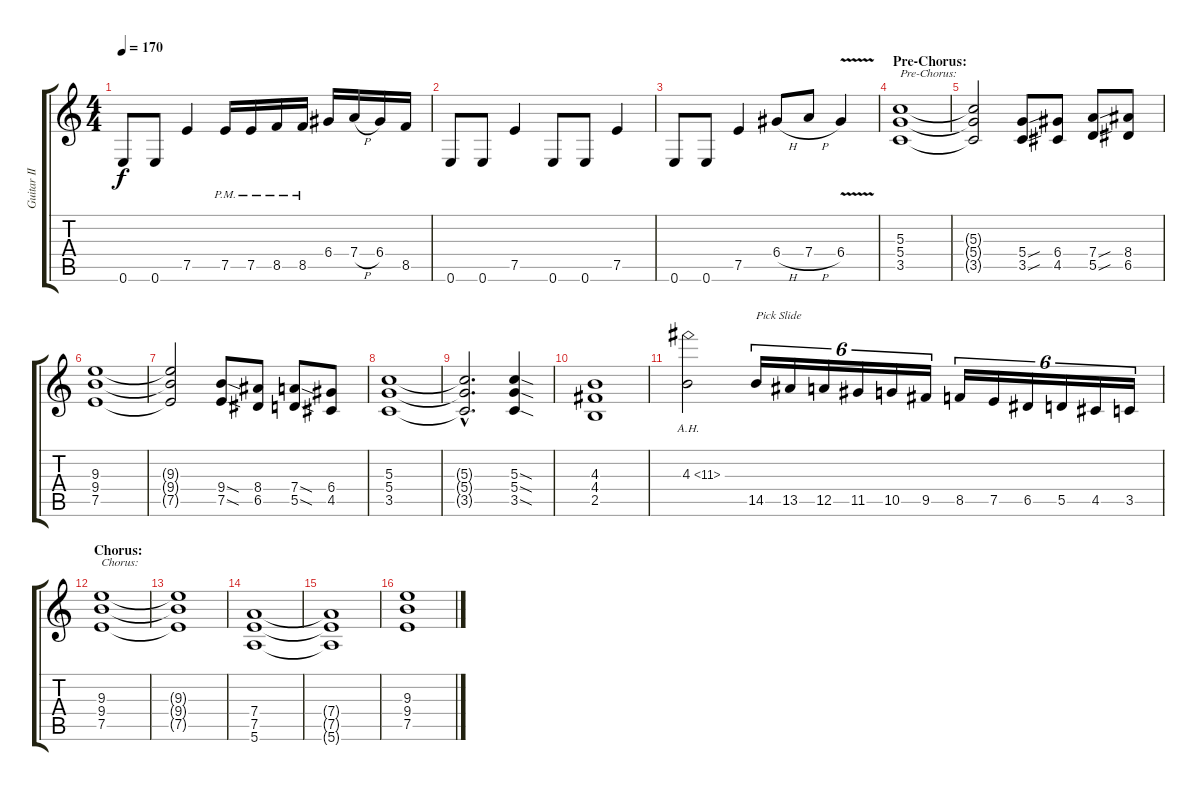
\track ("Guitar II" "Guitar II") {instrument distortionguitar}
\staff {score tabs}
\tuning (E4 B3 G3 D3 A2 E2) {hide}
\ts (4 4)
\tempo 170
\clef g2
\ks c
0.6.8{dy f} 0.6.8 7.5.4 7.5{pm}.16 7.5{pm}.16 8.5{pm}.16 8.5{pm}.16 6.4.16 7.4{h}.16 6.4.16 8.5.16 |
0.6.8 0.6.8 7.5.4 0.6.8 0.6.8 7.5.4 |
0.6.8 0.6.8 7.5.4 6.4{h}.8 7.4{h}.8 6.4{v}.4 |
\section ("" "Pre-Chorus:")
(5.3 5.4 3.5).1{txt "Pre-Chorus:"} |
(5.3{t} 5.4{t} 3.5{t}).2 (5.4{sou} 3.5{sou}).8 (6.4 4.5).8 (7.4{sou} 5.5{sou}).8 (8.4 6.5).8 |
(9.3 9.4 7.5).1 |
(9.3{t} 9.4{t} 7.5{t}).2 (9.4{sod} 7.5{sod}).8 (8.4 6.5).8 (7.4{sod} 5.5{sod}).8 (6.4 4.5).8 |
(5.3 5.4 3.5).1 |
(5.3{hac t} 5.4{hac t} 3.5{hac t}).2{d} (5.3{sod} 5.4{sod} 3.5{sod}).4 |
(4.3 4.4 2.5).1 |
4.3{ah 7}.2 14.5.16{tu (6 4) txt "Pick Slide" instrument guitarfretnoise} 13.5.16{tu (6 4)} 12.5.16{tu (6 4)} 11.5.16{tu (6 4)} 10.5.16{tu (6 4)} 9.5.16{tu (6 4)} 8.5.16{tu (6 4)} 7.5.16{tu (6 4)} 6.5.16{tu (6 4)} 5.5.16{tu (6 4)} 4.5.16{tu (6 4)} 3.5.16{tu (6 4)} |
\section ("" "Chorus:")
(9.3 9.4 7.5).1{txt "Chorus:" instrument distortionguitar} |
(9.3{t} 9.4{t} 7.5{t}).1 |
(7.4 7.5 5.6).1 |
(7.4{t} 7.5{t} 5.6{t}).1 |
(9.3 9.4 7.5).1
